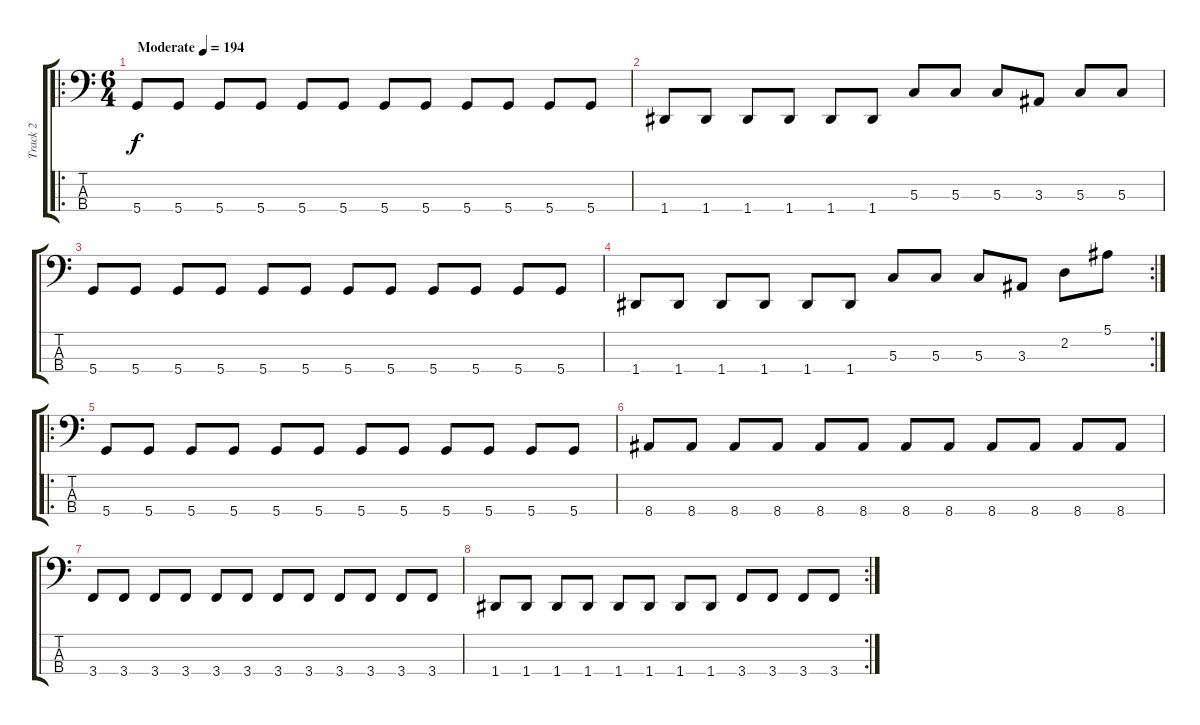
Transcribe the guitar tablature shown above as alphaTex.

\track ("Track 2" "Track 2") {instrument electricbassfinger}
\staff {score tabs}
\tuning (F2 C2 G1 D1) {hide}
\ro
\ts (6 4)
\tempo (194 "Moderate")
\clef f4
\ks c
5.4.8{dy f instrument electricbassfinger} 5.4.8 5.4.8 5.4.8 5.4.8 5.4.8 5.4.8 5.4.8 5.4.8 5.4.8 5.4.8 5.4.8 |
1.4.8 1.4.8 1.4.8 1.4.8 1.4.8 1.4.8 5.3.8 5.3.8 5.3.8 3.3.8 5.3.8 5.3.8 |
5.4.8 5.4.8 5.4.8 5.4.8 5.4.8 5.4.8 5.4.8 5.4.8 5.4.8 5.4.8 5.4.8 5.4.8 |
\rc 2
1.4.8 1.4.8 1.4.8 1.4.8 1.4.8 1.4.8 5.3.8 5.3.8 5.3.8 3.3.8 2.2.8 5.1.8 |
\ro
5.4.8 5.4.8 5.4.8 5.4.8 5.4.8 5.4.8 5.4.8 5.4.8 5.4.8 5.4.8 5.4.8 5.4.8 |
8.4.8 8.4.8 8.4.8 8.4.8 8.4.8 8.4.8 8.4.8 8.4.8 8.4.8 8.4.8 8.4.8 8.4.8 |
3.4.8 3.4.8 3.4.8 3.4.8 3.4.8 3.4.8 3.4.8 3.4.8 3.4.8 3.4.8 3.4.8 3.4.8 |
\rc 2
1.4.8 1.4.8 1.4.8 1.4.8 1.4.8 1.4.8 1.4.8 1.4.8 3.4.8 3.4.8 3.4.8 3.4.8
